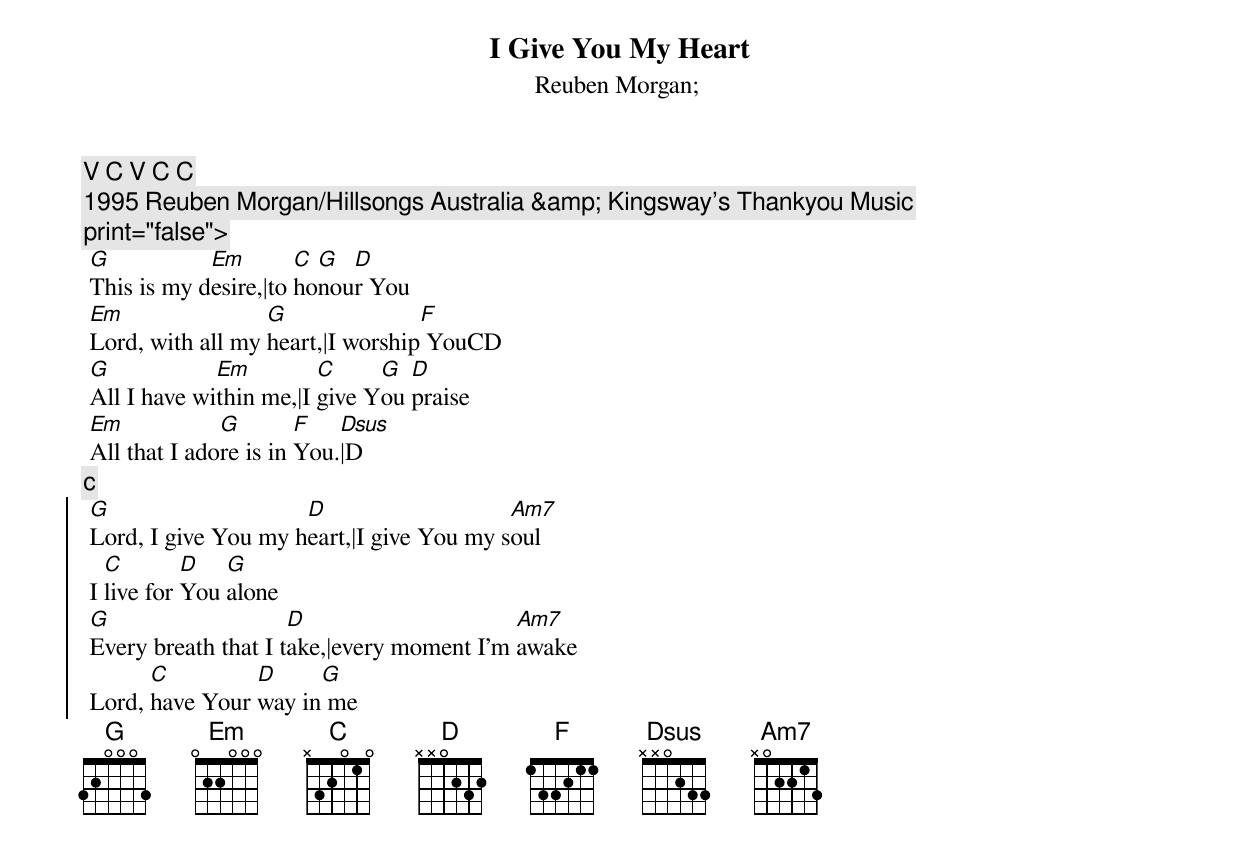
{title:I Give You My Heart}
{subtitle:Reuben Morgan}
{subtitle:}
{comment:V C V C C}
{comment:1995 Reuben Morgan/Hillsongs Australia &amp; Kingsway's Thankyou Music}
{comment:print="false">}
 [G]This is my d[Em]esire,|to [C]ho[G]nou[D]r You
 [Em]Lord, with all my [G]heart,|I worship[F] YouCD
 [G]All I have wi[Em]thin me,|I [C]give Y[G]ou [D]praise
 [Em]All that I ado[G]re is in [F]You.[Dsus]|D
{comment:c}
{soc}
 [G]Lord, I give You my h[D]eart,|I give You my s[Am7]oul
 I [C]live for [D]You [G]alone
 [G]Every breath that I t[D]ake,|every moment I'm [Am7]awake
 Lord, [C]have Your [D]way in[G] me
{eoc}
